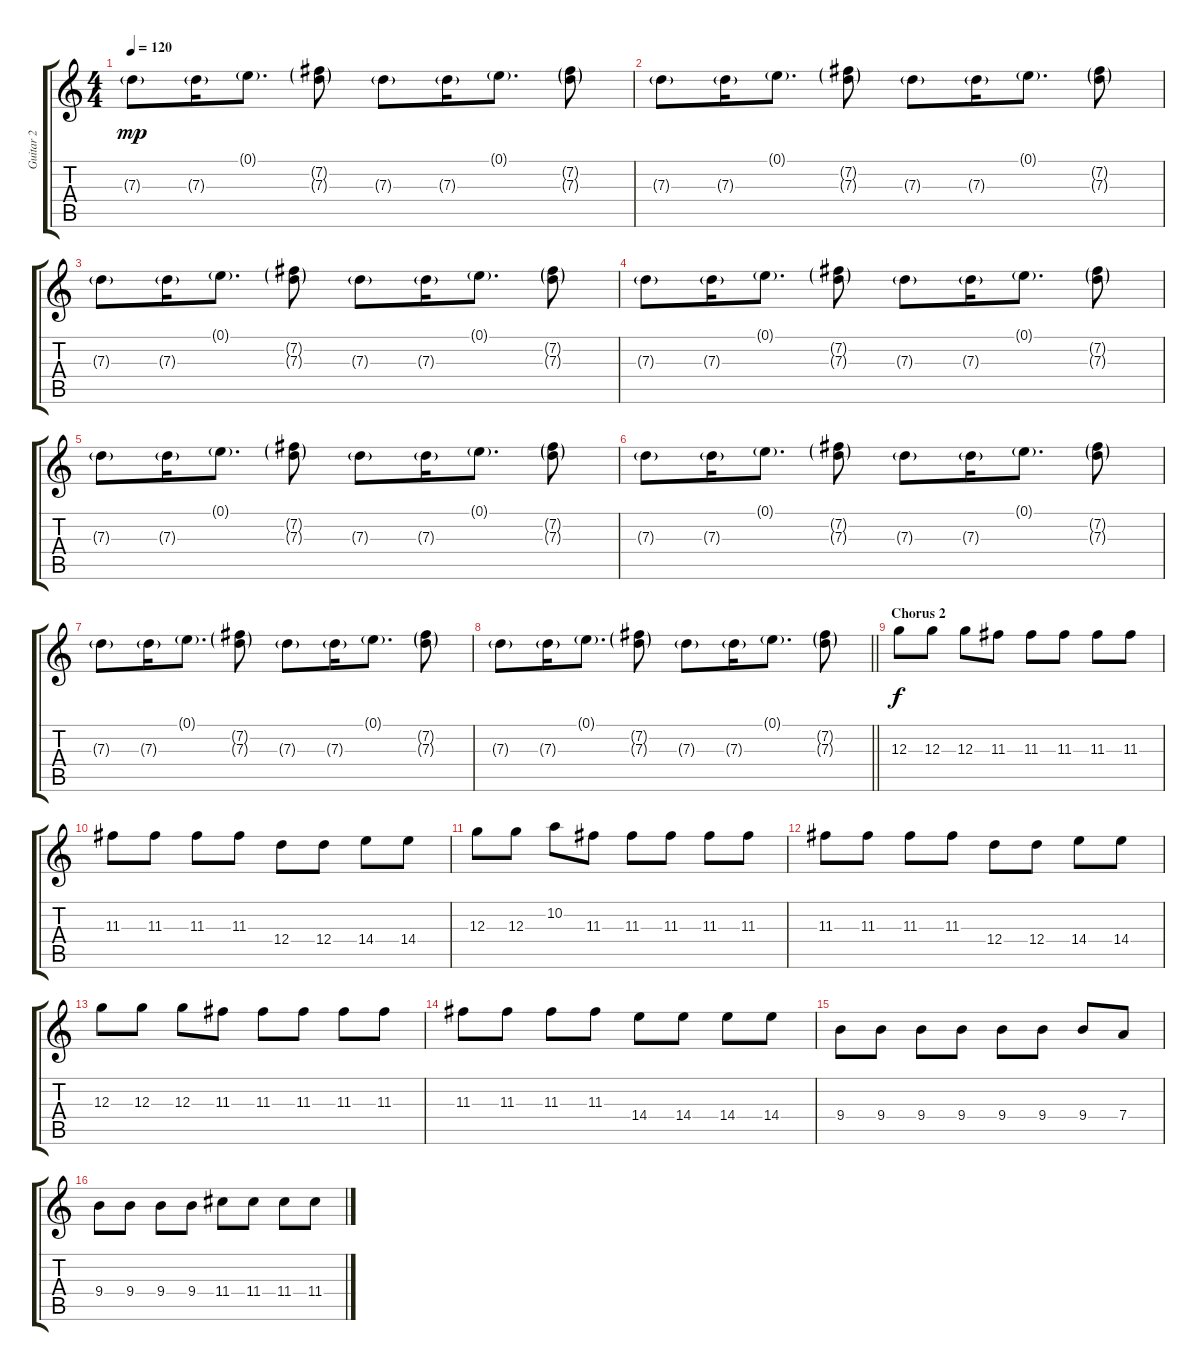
\track ("Guitar 2" "Guitar 2") {instrument electricguitarjazz bank 255}
\staff {score tabs}
\tuning (E4 B3 G3 D3 A2 D2) {hide}
\ts (4 4)
\tempo 120
\clef g2
\ks c
7.3{g}.8{dy mp} 7.3{g}.16 0.1{g}.8{d} (7.2{g} 7.3{g}).8 7.3{g}.8 7.3{g}.16 0.1{g}.8{d} (7.2{g} 7.3{g}).8 |
7.3{g}.8 7.3{g}.16 0.1{g}.8{d} (7.2{g} 7.3{g}).8 7.3{g}.8 7.3{g}.16 0.1{g}.8{d} (7.2{g} 7.3{g}).8 |
7.3{g}.8 7.3{g}.16 0.1{g}.8{d} (7.2{g} 7.3{g}).8 7.3{g}.8 7.3{g}.16 0.1{g}.8{d} (7.2{g} 7.3{g}).8 |
7.3{g}.8 7.3{g}.16 0.1{g}.8{d} (7.2{g} 7.3{g}).8 7.3{g}.8 7.3{g}.16 0.1{g}.8{d} (7.2{g} 7.3{g}).8 |
7.3{g}.8 7.3{g}.16 0.1{g}.8{d} (7.2{g} 7.3{g}).8 7.3{g}.8 7.3{g}.16 0.1{g}.8{d} (7.2{g} 7.3{g}).8 |
7.3{g}.8 7.3{g}.16 0.1{g}.8{d} (7.2{g} 7.3{g}).8 7.3{g}.8 7.3{g}.16 0.1{g}.8{d} (7.2{g} 7.3{g}).8 |
7.3{g}.8 7.3{g}.16 0.1{g}.8{d} (7.2{g} 7.3{g}).8 7.3{g}.8 7.3{g}.16 0.1{g}.8{d} (7.2{g} 7.3{g}).8 |
\barLineRight lightlight
7.3{g}.8 7.3{g}.16 0.1{g}.8{d} (7.2{g} 7.3{g}).8 7.3{g}.8 7.3{g}.16 0.1{g}.8{d} (7.2{g} 7.3{g}).8 |
\section ("" "Chorus 2")
12.3.8{dy f volume 8} 12.3.8 12.3.8 11.3.8 11.3.8 11.3.8 11.3.8 11.3.8 |
11.3.8 11.3.8 11.3.8 11.3.8 12.4.8 12.4.8 14.4.8 14.4.8 |
12.3.8 12.3.8 10.2.8 11.3.8 11.3.8 11.3.8 11.3.8 11.3.8 |
11.3.8 11.3.8 11.3.8 11.3.8 12.4.8 12.4.8 14.4.8 14.4.8 |
12.3.8 12.3.8 12.3.8 11.3.8 11.3.8 11.3.8 11.3.8 11.3.8 |
11.3.8 11.3.8 11.3.8 11.3.8 14.4.8 14.4.8 14.4.8 14.4.8 |
9.4.8 9.4.8 9.4.8 9.4.8 9.4.8 9.4.8 9.4.8 7.4.8 |
9.4.8 9.4.8 9.4.8 9.4.8 11.4.8 11.4.8 11.4.8 11.4.8
